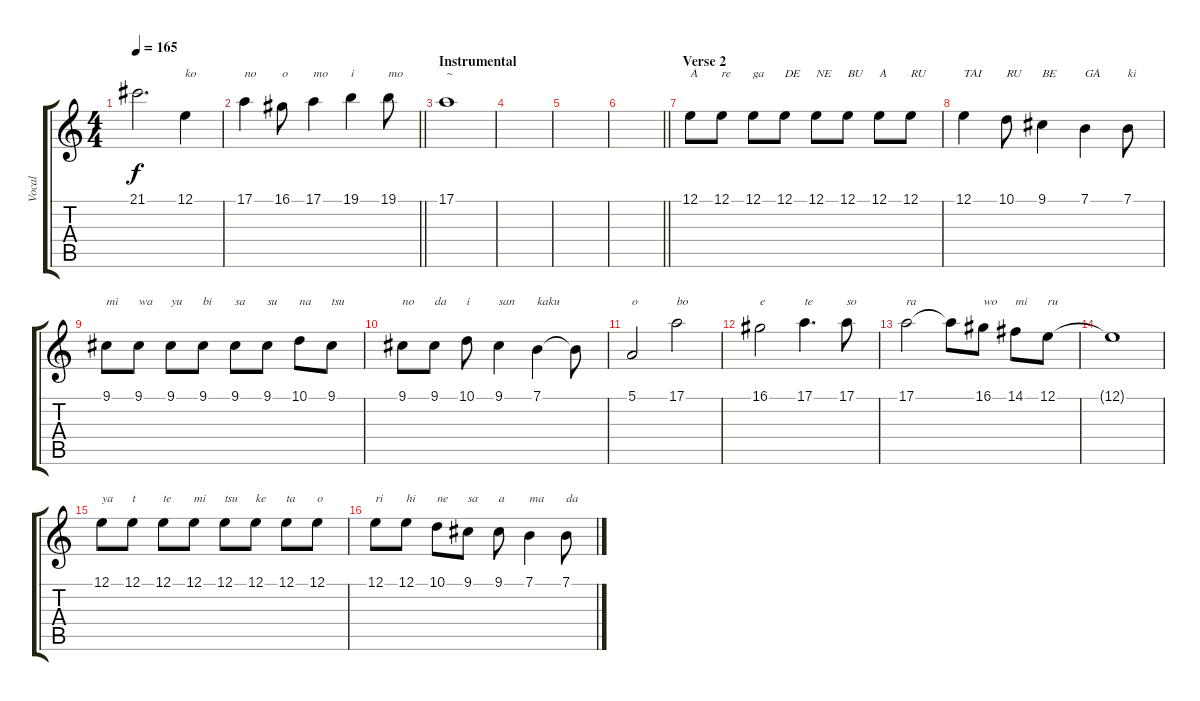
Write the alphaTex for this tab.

\track ("Vocal" "Vocal") {instrument flute}
\staff {score tabs}
\tuning (E4 B3 G3 D3 A2 E2) {hide}
\ts (4 4)
\tempo 165
\clef g2
\ks c
21.1{t}.2{d dy f} 12.1.4{txt "ko"} |
\barLineRight lightlight
17.1.4{txt "no"} 16.1.8{txt "o"} 17.1.4{txt "mo"} 19.1.4{txt "i"} 19.1.8{txt "mo"} |
\section ("" "Instrumental")
17.1.1{txt "~"} |
|
|
\barLineRight lightlight
|
\section ("" "Verse 2")
12.1.8{txt "A"} 12.1.8{txt "re"} 12.1.8{txt "ga"} 12.1.8{txt "DE"} 12.1.8{txt "NE"} 12.1.8{txt "BU"} 12.1.8{txt "A"} 12.1.8{txt "RU"} |
12.1.4{txt "TAI"} 10.1.8{txt "RU"} 9.1.4{txt "BE"} 7.1.4{txt "GA"} 7.1.8{txt "ki"} |
9.1.8{txt "mi"} 9.1.8{txt "wa"} 9.1.8{txt "yu"} 9.1.8{txt "bi"} 9.1.8{txt "sa"} 9.1.8{txt "su"} 10.1.8{txt "na"} 9.1.8{txt "tsu"} |
9.1.8{txt "no"} 9.1.8{txt "da"} 10.1.8{txt "i"} 9.1.4{txt "san"} 7.1.4{txt "kaku"} 7.1{t}.8 |
5.1.2{txt "o"} 17.1.2{txt "bo"} |
16.1.2{txt "e"} 17.1.4{d txt "te"} 17.1.8{txt "so"} |
17.1.2{txt "ra"} 17.1{t}.8 16.1.8{txt "wo"} 14.1.8{txt "mi"} 12.1.8{txt "ru"} |
12.1{t}.1 |
12.1.8{txt "ya"} 12.1.8{txt "t"} 12.1.8{txt "te"} 12.1.8{txt "mi"} 12.1.8{txt "tsu"} 12.1.8{txt "ke"} 12.1.8{txt "ta"} 12.1.8{txt "o"} |
12.1.8{txt "ri"} 12.1.8{txt "hi"} 10.1.8{txt "ne"} 9.1.8{txt "sa"} 9.1.8{txt "a"} 7.1.4{txt "ma"} 7.1.8{txt "da"}
